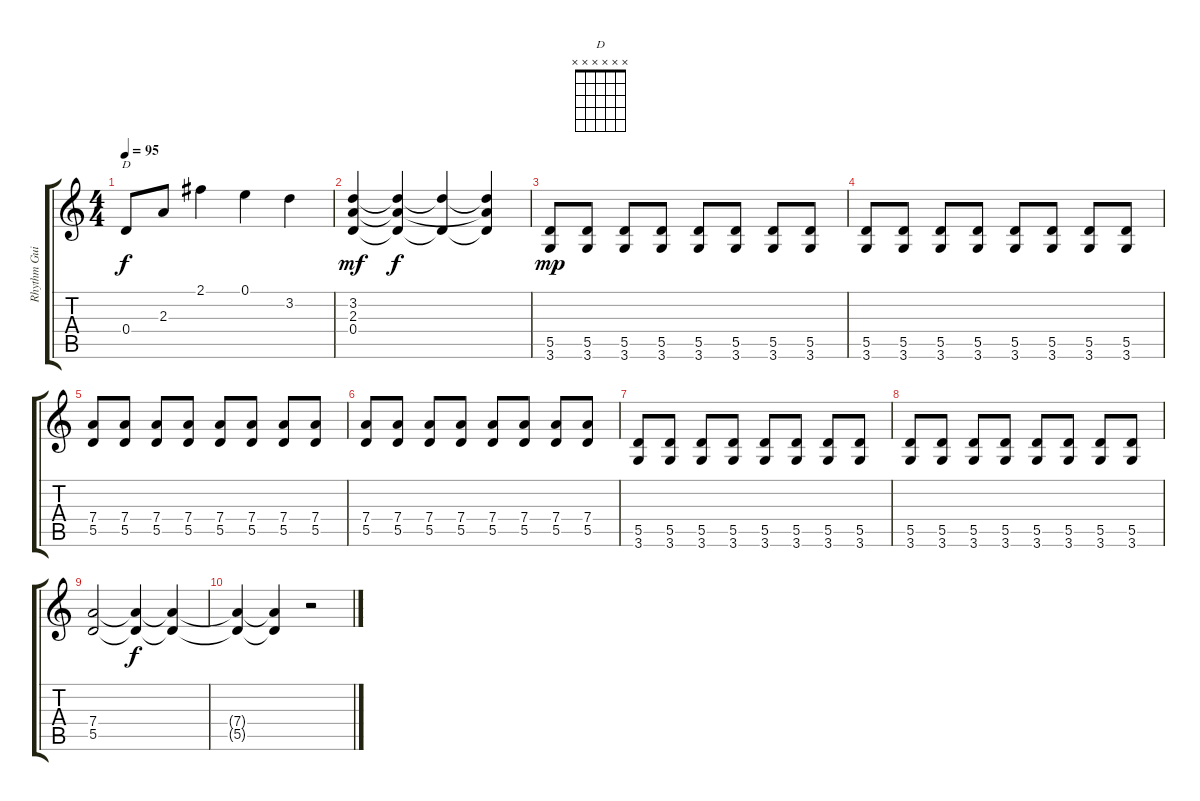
\track ("Rhythm Guitar" "Rhythm Gui") {instrument acousticguitarsteel}
\staff {score tabs}
\tuning (E4 B3 G3 D3 A2 E2) {hide}
\chord ("D" x x x x x x) {firstfret 0}
\ts (4 4)
\tempo 95
\clef g2
\ks c
0.4.8{ch "D" dy f} 2.3.8 2.1.4 0.1.4 3.2.4 |
(3.2 2.3 0.4).4{dy mf} (3.2{t} 2.3{t} 0.4{t}).4{dy f} (3.2{t} 0.4{t}).4 (3.2{t} 2.3{t} 0.4{t}).4 |
(5.5 3.6).8{dy mp} (5.5 3.6).8 (5.5 3.6).8 (5.5 3.6).8 (5.5 3.6).8 (5.5 3.6).8 (5.5 3.6).8 (5.5 3.6).8 |
(5.5 3.6).8 (5.5 3.6).8 (5.5 3.6).8 (5.5 3.6).8 (5.5 3.6).8 (5.5 3.6).8 (5.5 3.6).8 (5.5 3.6).8 |
(7.4 5.5).8 (7.4 5.5).8 (7.4 5.5).8 (7.4 5.5).8 (7.4 5.5).8 (7.4 5.5).8 (7.4 5.5).8 (7.4 5.5).8 |
(7.4 5.5).8 (7.4 5.5).8 (7.4 5.5).8 (7.4 5.5).8 (7.4 5.5).8 (7.4 5.5).8 (7.4 5.5).8 (7.4 5.5).8 |
(5.5 3.6).8 (5.5 3.6).8 (5.5 3.6).8 (5.5 3.6).8 (5.5 3.6).8 (5.5 3.6).8 (5.5 3.6).8 (5.5 3.6).8 |
(5.5 3.6).8 (5.5 3.6).8 (5.5 3.6).8 (5.5 3.6).8 (5.5 3.6).8 (5.5 3.6).8 (5.5 3.6).8 (5.5 3.6).8 |
(7.4 5.5).2 (7.4{t} 5.5{t}).4{dy f} (7.4{t} 5.5{t}).4 |
(7.4{t} 5.5{t}).4 (7.4{t} 5.5{t}).4 r.2
